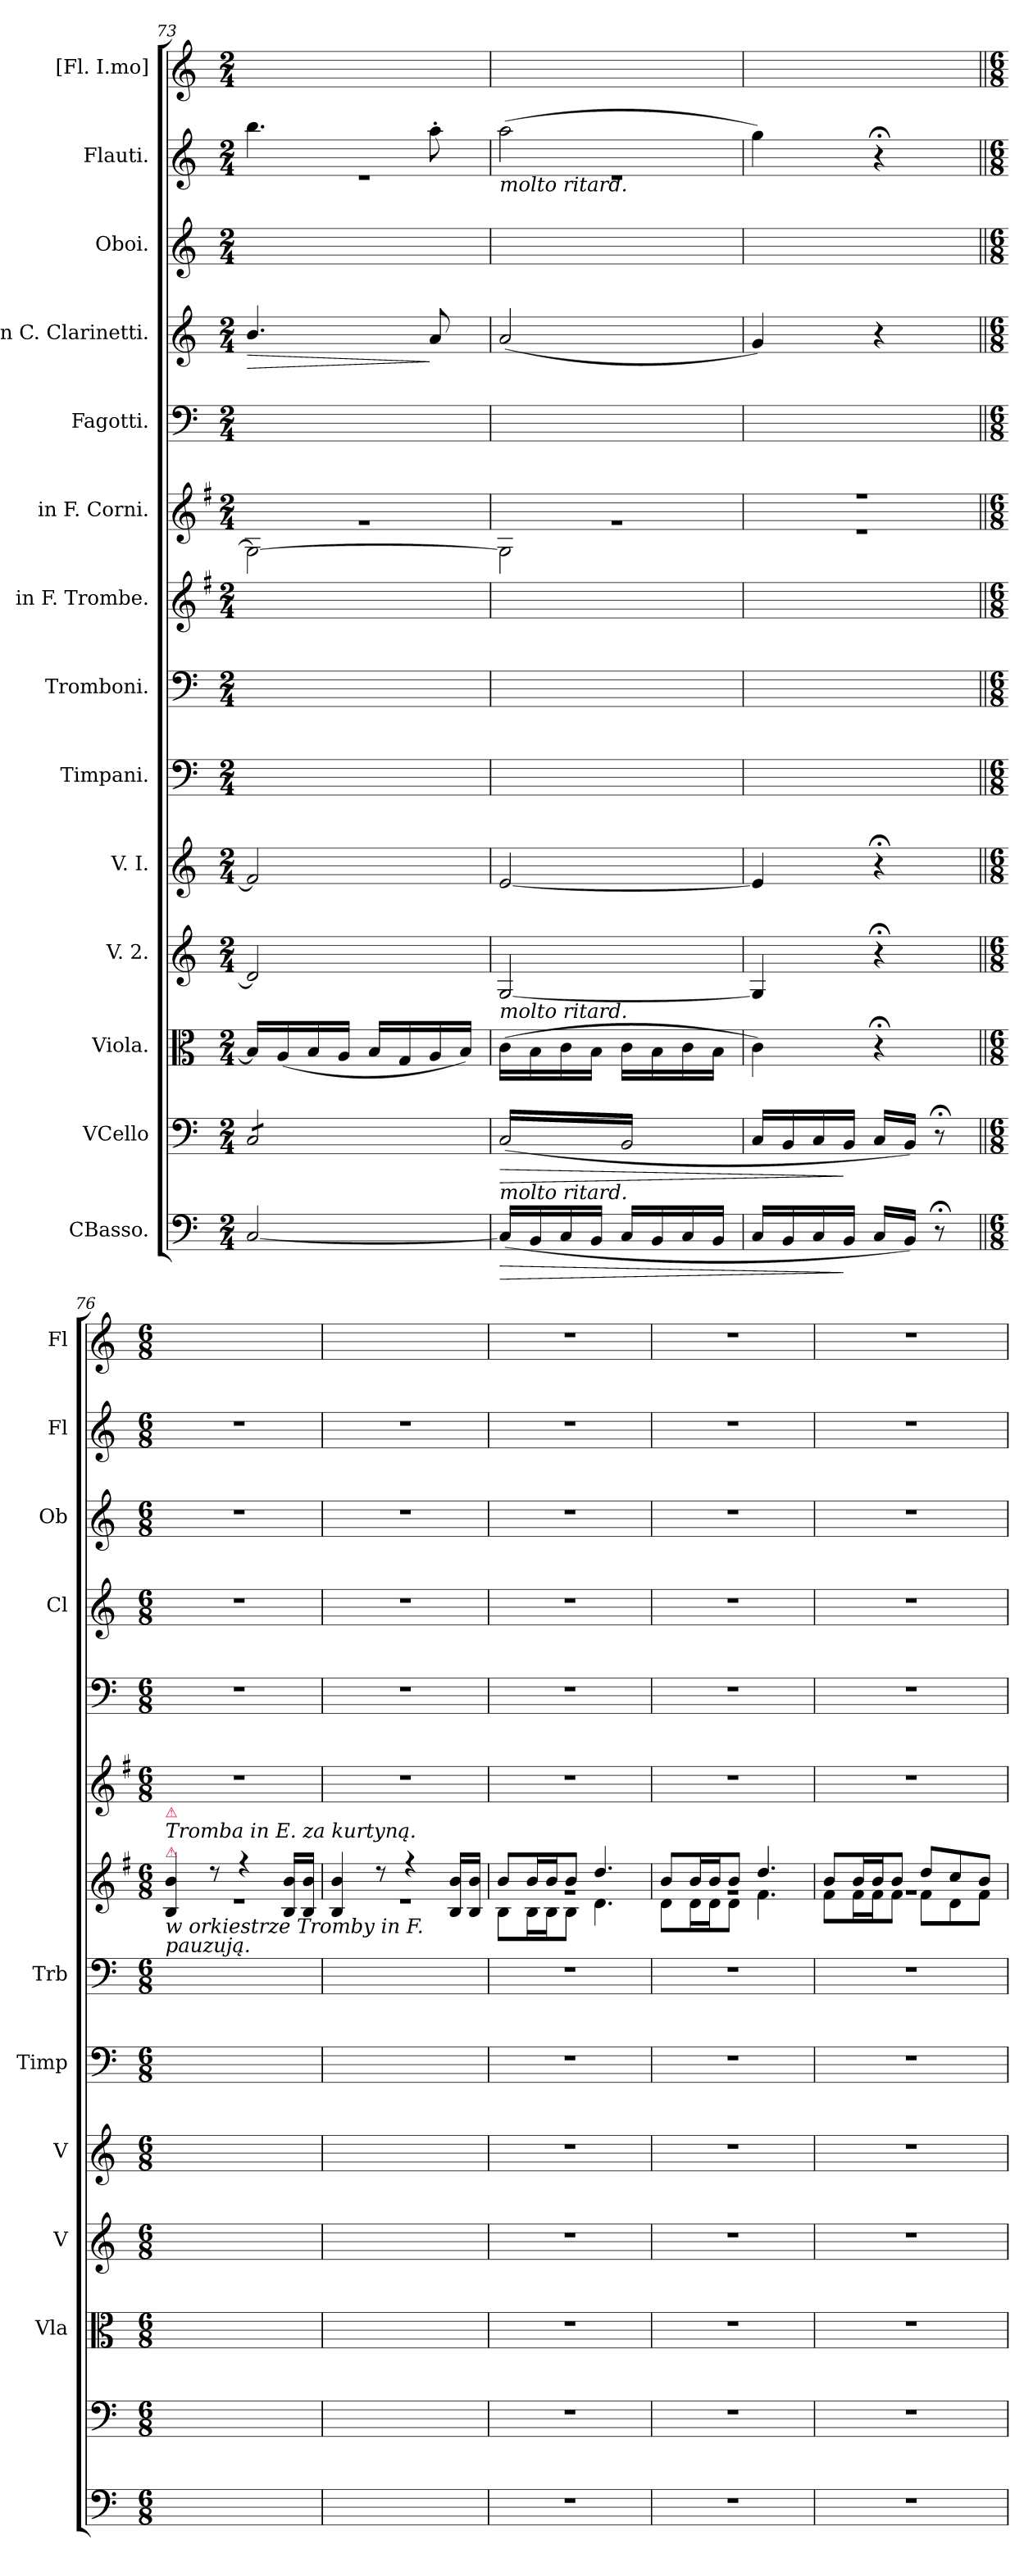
**kern	**dynam	**kern	**dynam	**kern	**kern	**kern	**kern	**kern	**kern	**kern	**kern	**kern	**dynam	**kern	**kern	**kern
*part14	*part14	*part13	*part13	*part12	*part11	*part10	*part9	*part8	*part7	*part6	*part5	*part4	*part4	*part3	*part2	*part1
*staff14	*staff14	*staff13	*staff13	*staff12	*staff11	*staff10	*staff9	*staff8	*staff7	*staff6	*staff5	*staff4	*staff4	*staff3	*staff2	*staff1
*I"CBasso.	*	*I"VCello	*	*I"Viola.	*I"V. 2.	*I"V. I.	*I"Timpani.	*I"Tromboni.	*I"in F. Trombe.	*I"in F. Corni.	*I"Fagotti.	*I"in C. Clarinetti.	*	*I"Oboi.	*I"Flauti.	*I"[Fl. I.mo]
*	*	*	*	*I'Vla	*I'V	*I'V	*I'Timp	*I'Trb	*	*	*	*I'Cl	*	*I'Ob	*I'Fl	*I'Fl
*clefF4	*	*clefF4	*	*clefC3	*clefG2	*clefG2	*clefF4	*clefF4	*clefG2	*clefG2	*clefF4	*clefG2	*	*clefG2	*clefG2	*clefG2
*	*	*	*	*	*	*	*	*	*ITrd-3c-5	*ITrd4c7	*	*	*	*	*	*
*k[]	*	*k[]	*	*k[]	*k[]	*k[]	*k[]	*k[]	*k[]	*k[]	*k[]	*k[]	*	*k[]	*k[]	*k[]
*M2/4	*	*M2/4	*	*M2/4	*M2/4	*M2/4	*M2/4	*M2/4	*M2/4	*M2/4	*M2/4	*M2/4	*	*M2/4	*M2/4	*M2/4
=73	=73	=73	=73	=73	=73	=73	=73	=73	=73	=73	=73	=73	=73	=73	=73	=73
*	*	*	*	*	*	*	*	*	*	*^	*	*	*	*	*	*
!	!	!	!	!	!	!	!	!	!	!	!	!	!	!LO:HP:b	!	!	!
*	*	*	*	*	*	*	*	*	*	*	*	*	*	*	*	*^	*
*	*	*tremolo	*	*	*	*	*	*	*	*	*	*	*	*	*	*	*	*
[2C/	.	8C/L	.	16B/LL]	2d/]	2f/]	2ryy	2ryy	2ryy	2C\_	2rg	2ryy	4.b/	>	2ryy	4.bb\	2re	2ryy
.	.	.	.	(<16A/	.	.	.	.	.	.	.	.	.	.	.	.	.	.
.	.	8C/	.	16B/	.	.	.	.	.	.	.	.	.	.	.	.	.	.
.	.	.	.	16A/JJ	.	.	.	.	.	.	.	.	.	.	.	.	.	.
.	.	8C/	.	16B/LL	.	.	.	.	.	.	.	.	.	.	.	.	.	.
.	.	.	.	16G/	.	.	.	.	.	.	.	.	.	.	.	.	.	.
.	.	8C/J	.	16A/	.	.	.	.	.	.	.	.	8a/	]	.	8aa'>\	.	.
.	.	.	.	16B/JJ)	.	.	.	.	.	.	.	.	.	.	.	.	.	.
=74	=74	=74	=74	=74	=74	=74	=74	=74	=74	=74	=74	=74	=74	=74	=74	=74	=74	=74
!	!	!	!	!	!	!	!	!	!	!	!	!	!	!	!	!LO:TX:b:i:t=molto ritard.	!	!
!	!	!	!	!LO:TX:a:i:t=molto ritard.	!	!	!	!	!	!	!	!	!	!	!	!	!	!
!LO:TX:a:i:t=molto ritard.	!	!	!	!	!	!	!	!	!	!	!	!	!	!	!	!	!	!
!	!LO:HP:b	!	!LO:HP:b	!	!	!	!	!	!	!	!	!	!	!	!	!	!	!
(<16C/LL]	>	(<16C/LL	>	(>16c\LL	[2G/	[2e/	2ryy	2ryy	2ryy	2C\]	2rg	2ryy	(<2a/	.	2ryy	(>2aa\	2re	2ryy
16BB/	.	16BB/	.	16B\	.	.	.	.	.	.	.	.	.	.	.	.	.	.
16C/	.	16C/	.	16c\	.	.	.	.	.	.	.	.	.	.	.	.	.	.
16BB/JJ	.	16BB/	.	16B\JJ	.	.	.	.	.	.	.	.	.	.	.	.	.	.
16C/LL	.	16C/	.	16c\LL	.	.	.	.	.	.	.	.	.	.	.	.	.	.
16BB/	.	16BB/	.	16B\	.	.	.	.	.	.	.	.	.	.	.	.	.	.
16C/	.	16C/	.	16c\	.	.	.	.	.	.	.	.	.	.	.	.	.	.
16BB/JJ	.	16BB/JJ	.	16B\JJ	.	.	.	.	.	.	.	.	.	.	.	.	.	.
*	*	*Xtremolo	*	*	*	*	*	*	*	*	*	*	*	*	*	*	*	*
*	*	*	*	*	*	*	*	*	*	*	*	*	*	*	*	*v	*v	*
=75	=75	=75	=75	=75	=75	=75	=75	=75	=75	=75	=75	=75	=75	=75	=75	=75	=75
16C/LL	.	16C/LL	.	4c\)	4G/]	4e/]	2ryy	2ryy	2ryy	2r	2re	2ryy	4g/)	.	2ryy	4gg\)	2ryy
16BB/	.	16BB/	.	.	.	.	.	.	.	.	.	.	.	.	.	.	.
16C/	.	16C/	.	.	.	.	.	.	.	.	.	.	.	.	.	.	.
16BB/JJ	]	16BB/JJ	]	.	.	.	.	.	.	.	.	.	.	.	.	.	.
16C/LL	.	16C/LL	.	4r;<	4r;<	4r;<	.	.	.	.	.	.	4r	.	.	4r;<	.
16BB/JJ)	.	16BB/JJ)	.	.	.	.	.	.	.	.	.	.	.	.	.	.	.
8r;<	.	8r;<	.	.	.	.	.	.	.	.	.	.	.	.	.	.	.
*	*	*	*	*	*	*	*	*	*	*v	*v	*	*	*	*	*	*
=76||	=76||	=76||	=76||	=76||	=76||	=76||	=76||	=76||	=76||	=76||	=76||	=76||	=76||	=76||	=76||	=76||
*M6/8	*	*M6/8	*	*M6/8	*M6/8	*M6/8	*M6/8	*M6/8	*M6/8	*M6/8	*M6/8	*M6/8	*	*M6/8	*M6/8	*M6/8
*	*	*	*	*	*	*	*	*	*^	*	*	*	*	*	*	*
!	!	!	!	!	!	!	!	!	!LO:TX:b:i:t=w orkiestrze Tromby in F.\npauzują.	!	!	!	!	!	!	!	!
!	!	!	!	!	!	!	!	!	!LO:TX:a:color=crimson:t=⚠	!	!	!	!	!	!	!	!
!	!	!	!	!	!	!	!	!	!LO:TX:a:i:t=Tromba in E. za kurtyną.	!	!	!	!	!	!	!	!
!	!	!	!	!	!	!	!	!	!LO:TX:a:color=crimson:t=⚠	!	!	!	!	!	!	!	!
2.ryy	.	2.ryy	.	2.ryy	2.ryy	2.ryy	2.ryy	2.ryy	4ei/ 4ee/	2.re	2.r	2.r	2.r	.	2.r	2.r	2.ryy
.	.	.	.	.	.	.	.	.	8r	.	.	.	.	.	.	.	.
.	.	.	.	.	.	.	.	.	4r	.	.	.	.	.	.	.	.
.	.	.	.	.	.	.	.	.	16ei/ 16ee/LL	.	.	.	.	.	.	.	.
.	.	.	.	.	.	.	.	.	16ei/ 16ee/JJ	.	.	.	.	.	.	.	.
=77	=77	=77	=77	=77	=77	=77	=77	=77	=77	=77	=77	=77	=77	=77	=77	=77	=77
2.ryy	.	2.ryy	.	2.ryy	2.ryy	2.ryy	2.ryy	2.ryy	4ei/ 4ee/	2.re	2.r	2.r	2.r	.	2.r	2.r	2.ryy
.	.	.	.	.	.	.	.	.	8r	.	.	.	.	.	.	.	.
.	.	.	.	.	.	.	.	.	4r	.	.	.	.	.	.	.	.
.	.	.	.	.	.	.	.	.	16ei/ 16ee/LL	.	.	.	.	.	.	.	.
.	.	.	.	.	.	.	.	.	16ei/ 16ee/JJ	.	.	.	.	.	.	.	.
=78	=78	=78	=78	=78	=78	=78	=78	=78	=78	=78	=78	=78	=78	=78	=78	=78	=78
*	*	*	*	*	*	*	*	*	*	*^	*	*	*	*	*	*	*
2.r	.	2.r	.	2.r	2.r	2.r	2.r	2.r	8ee/L	8ei\L	2.rg	2.r	2.r	2.r	.	2.r	2.r	2.r
.	.	.	.	.	.	.	.	.	16ee/L	16ei\L	.	.	.	.	.	.	.	.
.	.	.	.	.	.	.	.	.	16ee/J	16ei\J	.	.	.	.	.	.	.	.
.	.	.	.	.	.	.	.	.	8ee/J	8ei\J	.	.	.	.	.	.	.	.
.	.	.	.	.	.	.	.	.	4.gg/	4.gi\	.	.	.	.	.	.	.	.
=79	=79	=79	=79	=79	=79	=79	=79	=79	=79	=79	=79	=79	=79	=79	=79	=79	=79	=79
2.r	.	2.r	.	2.r	2.r	2.r	2.r	2.r	8ee/L	8gi\L	2.rg	2.r	2.r	2.r	.	2.r	2.r	2.r
.	.	.	.	.	.	.	.	.	16ee/L	16gi\L	.	.	.	.	.	.	.	.
.	.	.	.	.	.	.	.	.	16ee/J	16gi\J	.	.	.	.	.	.	.	.
.	.	.	.	.	.	.	.	.	8ee/J	8gi\J	.	.	.	.	.	.	.	.
.	.	.	.	.	.	.	.	.	4.gg/	4.bi\	.	.	.	.	.	.	.	.
=80	=80	=80	=80	=80	=80	=80	=80	=80	=80	=80	=80	=80	=80	=80	=80	=80	=80	=80
2.r	.	2.r	.	2.r	2.r	2.r	2.r	2.r	8ee/L	8bi\L	2.rg	2.r	2.r	2.r	.	2.r	2.r	2.r
.	.	.	.	.	.	.	.	.	16ee/L	16bi\L	.	.	.	.	.	.	.	.
.	.	.	.	.	.	.	.	.	16ee/J	16bi\J	.	.	.	.	.	.	.	.
.	.	.	.	.	.	.	.	.	8ee/J	8bi\J	.	.	.	.	.	.	.	.
.	.	.	.	.	.	.	.	.	8gg/L	8bi\L	.	.	.	.	.	.	.	.
.	.	.	.	.	.	.	.	.	8ff/	8gi\	.	.	.	.	.	.	.	.
.	.	.	.	.	.	.	.	.	8ee/J	8bi\J	.	.	.	.	.	.	.	.
*	*	*	*	*	*	*	*	*	*v	*v	*v	*	*	*	*	*	*	*
=	=	=	=	=	=	=	=	=	=	=	=	=	=	=	=	=
*-	*-	*-	*-	*-	*-	*-	*-	*-	*-	*-	*-	*-	*-	*-	*-	*-
